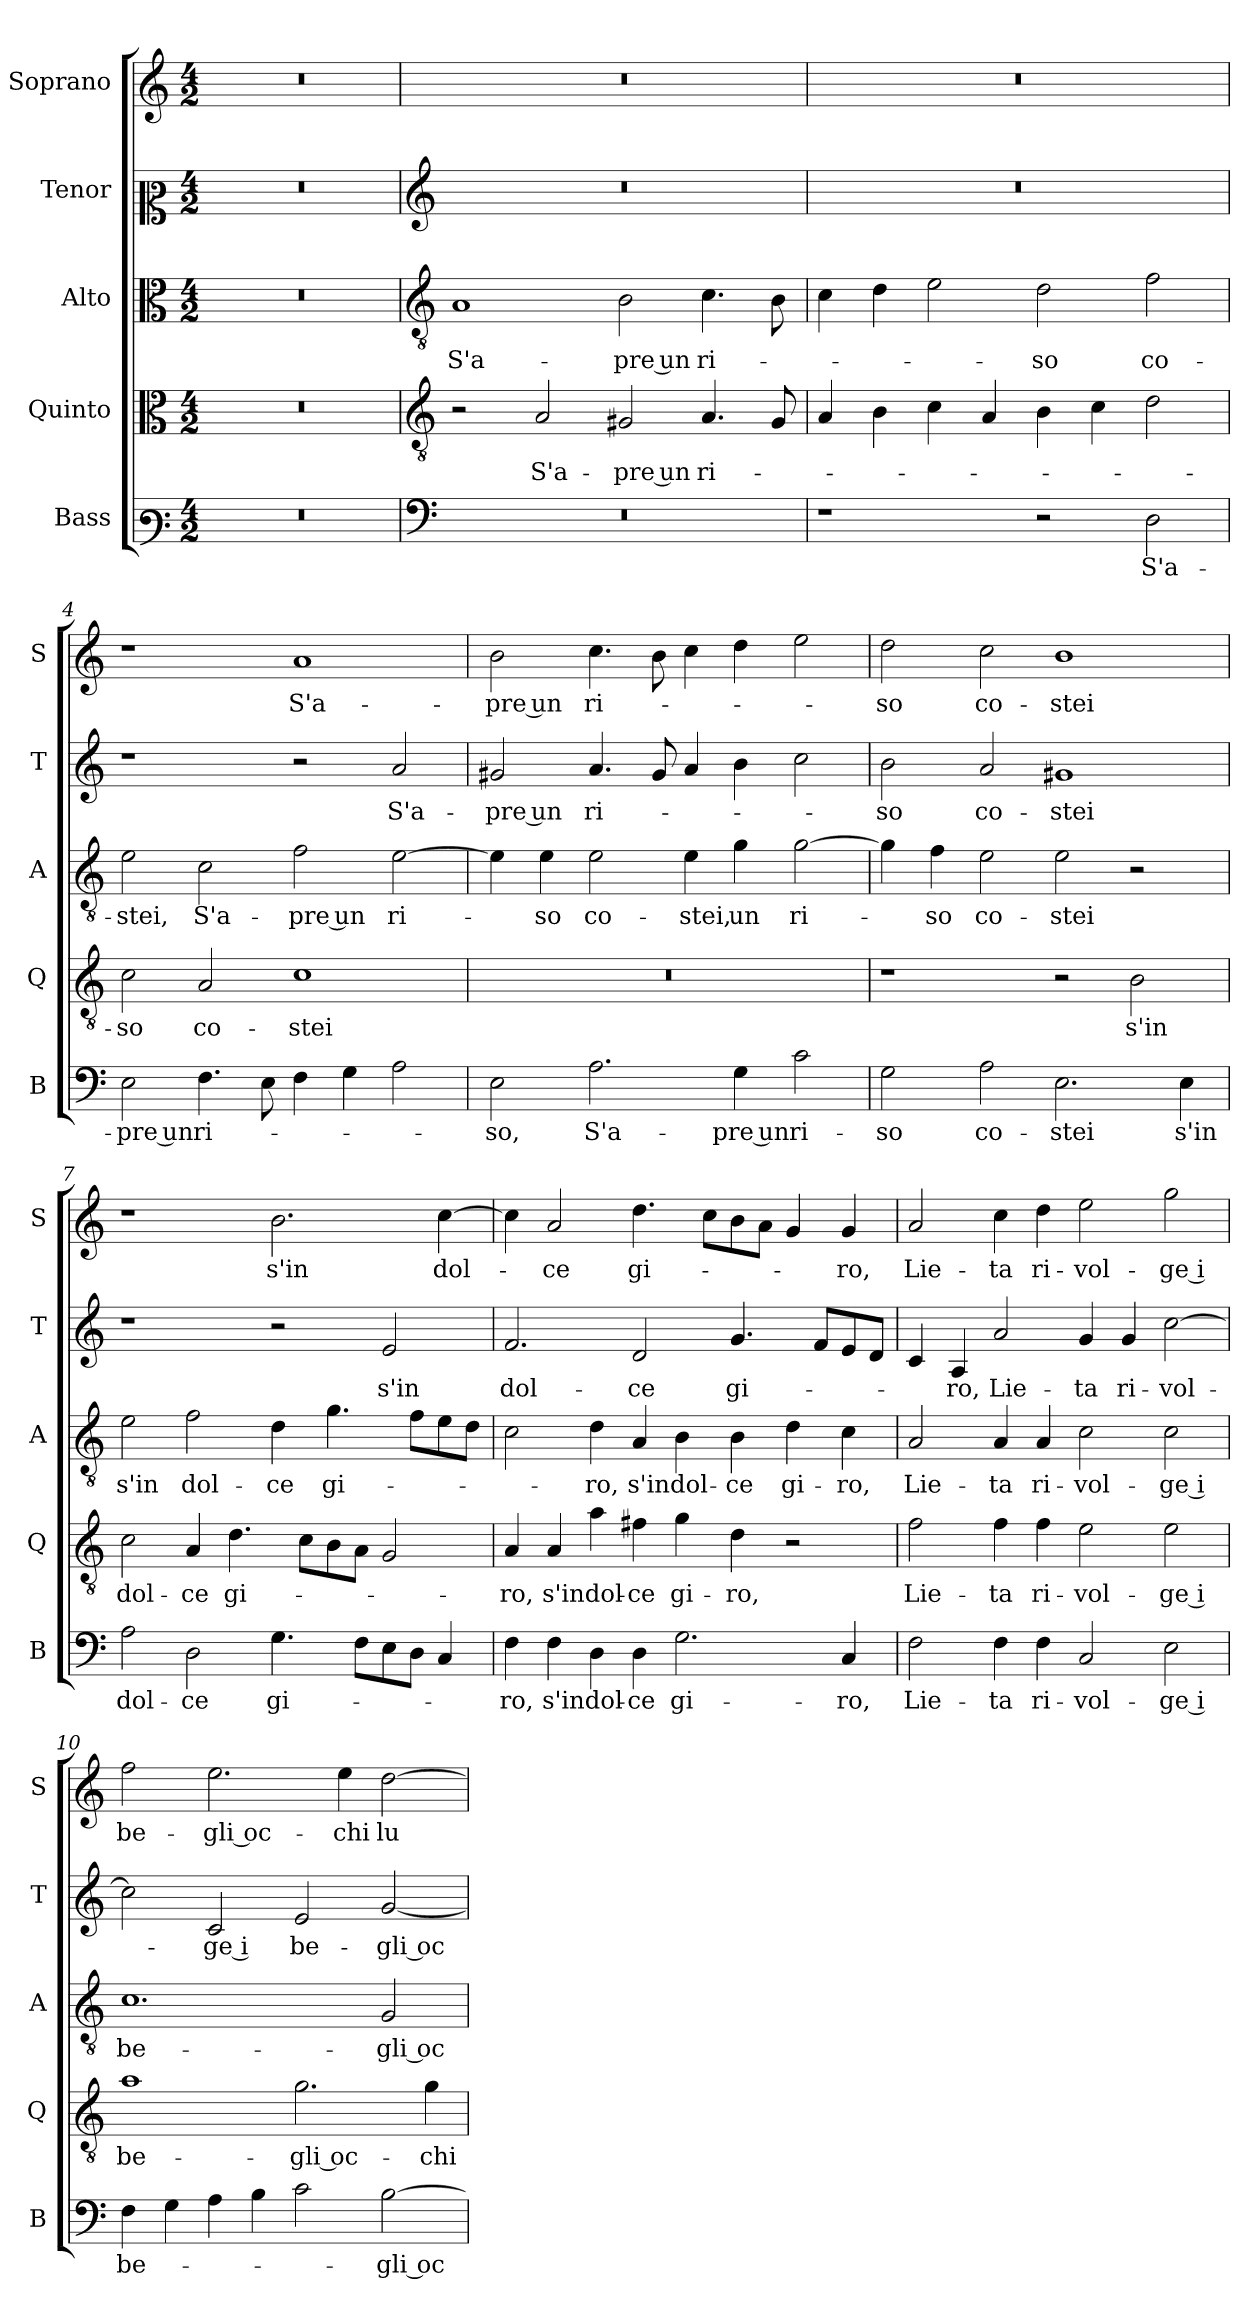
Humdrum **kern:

**kern	**text	**kern	**text	**kern	**text	**kern	**text	**kern	**text
*part5	*part5	*part4	*part4	*part3	*part3	*part2	*part2	*part1	*part1
*staff5	*staff5	*staff4	*staff4	*staff3	*staff3	*staff2	*staff2	*staff1	*staff1
*I"Bass	*	*I"Quinto	*	*I"Alto	*	*I"Tenor	*	*I"Soprano	*
*I'B	*	*I'Q	*	*I'A	*	*I'T	*	*I'S	*
*clefF3	*	*clefC3	*	*clefC3	*	*clefC2	*	*clefG2	*
*k[]	*	*k[]	*	*k[]	*	*k[]	*	*k[]	*
*C:	*	*C:	*	*C:	*	*C:	*	*C:	*
*M4/2	*	*M4/2	*	*M4/2	*	*M4/2	*	*M4/2	*
=1	=1	=1	=1	=1	=1	=1	=1	=1	=1
0r	.	0r	.	0r	.	0r	.	0r	.
=2	=2	=2	=2	=2	=2	=2	=2	=2	=2
*clefF4	*	*clefGv2	*	*clefGv2	*	*clefG2	*	*	*
!	!	!	!	!	!LO:LY:b	!	!	!	!
0r	.	2r	.	1A	S'a-	0r	.	0r	.
!	!	!	!LO:LY:b	!	!	!	!	!	!
.	.	2A/	S'a-	.	.	.	.	.	.
!	!	!	!LO:LY:b	!	!LO:LY:b	!	!	!	!
.	.	2G#X/	-pre un	2B\	-pre un	.	.	.	.
!	!	!	!LO:LY:b	!	!LO:LY:b	!	!	!	!
.	.	4.A/	ri-	4.c\	ri-	.	.	.	.
.	.	8G#/	.	8B\	.	.	.	.	.
=3	=3	=3	=3	=3	=3	=3	=3	=3	=3
1r	.	4A/	.	4c\	.	0r	.	0r	.
.	.	4B\	.	4d\	.	.	.	.	.
.	.	4c\	.	2e\	.	.	.	.	.
.	.	4A/	.	.	.	.	.	.	.
!	!	!	!	!	!LO:LY:b	!	!	!	!
2r	.	4B\	.	2d\	-so	.	.	.	.
.	.	4c\	.	.	.	.	.	.	.
!	!LO:LY:b	!	!	!	!LO:LY:b	!	!	!	!
2D\	S'a-	2d\	.	2f\	co-	.	.	.	.
=4	=4	=4	=4	=4	=4	=4	=4	=4	=4
!	!LO:LY:b	!	!LO:LY:b	!	!LO:LY:b	!	!	!	!
2E\	-pre un	2c\	-so	2e\	-stei,	1r	.	1r	.
!	!LO:LY:b	!	!LO:LY:b	!	!LO:LY:b	!	!	!	!
4.F\	ri-	2A/	co-	2c\	S'a-	.	.	.	.
8E\	.	.	.	.	.	.	.	.	.
!	!	!	!LO:LY:b	!	!LO:LY:b	!	!	!	!LO:LY:b
4F\	.	1c	-stei	2f\	-pre un	2r	.	1a	S'a-
4G\	.	.	.	.	.	.	.	.	.
!	!	!	!	!	!LO:LY:b	!	!LO:LY:b	!	!
2A\	.	.	.	[2e\	ri-	2a/	S'a-	.	.
!!LO:LB:g=z
=5	=5	=5	=5	=5	=5	=5	=5	=5	=5
!	!LO:LY:b	!	!	!	!	!	!LO:LY:b	!	!LO:LY:b
2E\	-so,	0r	.	4e\]	.	2g#X/	-pre un	2b\	-pre un
!	!	!	!	!	!LO:LY:b	!	!	!	!
.	.	.	.	4e\	-so	.	.	.	.
!	!LO:LY:b	!	!	!	!LO:LY:b	!	!LO:LY:b	!	!LO:LY:b
2.A\	S'a-	.	.	2e\	co-	4.a/	ri-	4.cc\	ri-
.	.	.	.	.	.	8g#/	.	8b\	.
!	!	!	!	!	!LO:LY:b	!	!	!	!
.	.	.	.	4e\	-stei,	4a/	.	4cc\	.
!	!LO:LY:b	!	!	!	!LO:LY:b	!	!	!	!
4G\	-pre un	.	.	4g\	un	4b\	.	4dd\	.
!	!LO:LY:b	!	!	!	!LO:LY:b	!	!	!	!
2c\	ri-	.	.	[2g\	ri-	2cc\	.	2ee\	.
=6	=6	=6	=6	=6	=6	=6	=6	=6	=6
!	!LO:LY:b	!	!	!	!	!	!LO:LY:b	!	!LO:LY:b
2G\	-so	1r	.	4g\]	.	2b\	-so	2dd\	-so
!	!	!	!	!	!LO:LY:b	!	!	!	!
.	.	.	.	4f\	-so	.	.	.	.
!	!LO:LY:b	!	!	!	!LO:LY:b	!	!LO:LY:b	!	!LO:LY:b
2A\	co-	.	.	2e\	co-	2a/	co-	2cc\	co-
!	!LO:LY:b	!	!	!	!LO:LY:b	!	!LO:LY:b	!	!LO:LY:b
2.E\	-stei	2r	.	2e\	-stei	1g#X	-stei	1b	-stei
!	!	!	!LO:LY:b	!	!	!	!	!	!
.	.	2B\	s'in	2r	.	.	.	.	.
!	!LO:LY:b	!	!	!	!	!	!	!	!
4E\	s'in	.	.	.	.	.	.	.	.
=7	=7	=7	=7	=7	=7	=7	=7	=7	=7
!	!LO:LY:b	!	!LO:LY:b	!	!LO:LY:b	!	!	!	!
2A\	dol-	2c\	dol-	2e\	s'in	1r	.	1r	.
!	!LO:LY:b	!	!LO:LY:b	!	!LO:LY:b	!	!	!	!
2D\	-ce	4A/	-ce	2f\	dol-	.	.	.	.
!	!	!	!LO:LY:b	!	!	!	!	!	!
.	.	4.d\	gi-	.	.	.	.	.	.
!	!LO:LY:b	!	!	!	!LO:LY:b	!	!	!	!LO:LY:b
4.G\	gi-	.	.	4d\	-ce	2r	.	2.b\	s'in
.	.	8c\L	.	.	.	.	.	.	.
!	!	!	!	!	!LO:LY:b	!	!	!	!
.	.	8B\	.	4.g\	gi-	.	.	.	.
8F\L	.	8A\J	.	.	.	.	.	.	.
!	!	!	!	!	!	!	!LO:LY:b	!	!
8E\	.	2G/	.	.	.	2e/	s'in	.	.
8D\J	.	.	.	8f\L	.	.	.	.	.
!	!	!	!	!	!	!	!	!	!LO:LY:b
4C/	.	.	.	8e\	.	.	.	[4cc\	dol-
.	.	.	.	8d\J	.	.	.	.	.
!!LO:LB:g=z
=8	=8	=8	=8	=8	=8	=8	=8	=8	=8
!	!LO:LY:b	!	!LO:LY:b	!	!	!	!LO:LY:b	!	!
4F\	-ro,	4A/	-ro,	2c\	.	2.f/	dol-	4cc\]	.
!	!LO:LY:b	!	!LO:LY:b	!	!	!	!	!	!LO:LY:b
4F\	s'in	4A/	s'in	.	.	.	.	2a/	-ce
!	!LO:LY:b	!	!LO:LY:b	!	!LO:LY:b	!	!	!	!
4D\	dol-	4a\	dol-	4d\	-ro,	.	.	.	.
!	!LO:LY:b	!	!LO:LY:b	!	!LO:LY:b	!	!LO:LY:b	!	!LO:LY:b
4D\	-ce	4f#X\	-ce	4A/	s'in	2d/	-ce	4.dd\	gi-
!	!LO:LY:b	!	!LO:LY:b	!	!LO:LY:b	!	!	!	!
2.G\	gi-	4g\	gi-	4B\	dol-	.	.	.	.
.	.	.	.	.	.	.	.	8cc\L	.
!	!	!	!LO:LY:b	!	!LO:LY:b	!	!LO:LY:b	!	!
.	.	4d\	-ro,	4B\	-ce	4.g/	gi-	8b\	.
.	.	.	.	.	.	.	.	8a\J	.
!	!	!	!	!	!LO:LY:b	!	!	!	!
.	.	2r	.	4d\	gi-	.	.	4g/	.
.	.	.	.	.	.	8f/L	.	.	.
!	!LO:LY:b	!	!	!	!LO:LY:b	!	!	!	!LO:LY:b
4C/	-ro,	.	.	4c\	-ro,	8e/	.	4g/	-ro,
.	.	.	.	.	.	8d/J	.	.	.
=9	=9	=9	=9	=9	=9	=9	=9	=9	=9
!	!LO:LY:b	!	!LO:LY:b	!	!LO:LY:b	!	!	!	!LO:LY:b
2F\	Lie-	2f\	Lie-	2A/	Lie-	4c/	.	2a/	Lie-
!	!	!	!	!	!	!	!LO:LY:b	!	!
.	.	.	.	.	.	4A/	-ro,	.	.
!	!LO:LY:b	!	!LO:LY:b	!	!LO:LY:b	!	!LO:LY:b	!	!LO:LY:b
4F\	-ta	4f\	-ta	4A/	-ta	2a/	Lie-	4cc\	-ta
!	!LO:LY:b	!	!LO:LY:b	!	!LO:LY:b	!	!	!	!LO:LY:b
4F\	ri-	4f\	ri-	4A/	ri-	.	.	4dd\	ri-
!	!LO:LY:b	!	!LO:LY:b	!	!LO:LY:b	!	!LO:LY:b	!	!LO:LY:b
2C/	-vol-	2e\	-vol-	2c\	-vol-	4g/	-ta	2ee\	-vol-
!	!	!	!	!	!	!	!LO:LY:b	!	!
.	.	.	.	.	.	4g/	ri-	.	.
!	!LO:LY:b	!	!LO:LY:b	!	!LO:LY:b	!	!LO:LY:b	!	!LO:LY:b
2E\	-ge i	2e\	-ge i	2c\	-ge i	[2cc\	-vol-	2gg\	-ge i
=10	=10	=10	=10	=10	=10	=10	=10	=10	=10
!	!LO:LY:b	!	!LO:LY:b	!	!LO:LY:b	!	!	!	!LO:LY:b
4F\	be-	1a	be-	1.c	be-	2cc\]	.	2ff\	be-
4G\	.	.	.	.	.	.	.	.	.
!	!	!	!	!	!	!	!LO:LY:b	!	!LO:LY:b
4A\	.	.	.	.	.	2c/	-ge i	2.ee\	-gli oc-
4B\	.	.	.	.	.	.	.	.	.
!	!	!	!LO:LY:b	!	!	!	!LO:LY:b	!	!
2c\	.	2.g\	-gli oc-	.	.	2e/	be-	.	.
!	!	!	!	!	!	!	!	!	!LO:LY:b
.	.	.	.	.	.	.	.	4ee\	-chi
!	!LO:LY:b	!	!	!	!LO:LY:b	!	!LO:LY:b	!	!LO:LY:b
[2B\	-gli oc-	.	.	2G/	-gli oc-	[2g/	-gli oc-	[2dd\	lu-
!	!	!	!LO:LY:b	!	!	!	!	!	!
.	.	4g\	-chi	.	.	.	.	.	.
=	=	=	=	=	=	=	=	=	=
*-	*-	*-	*-	*-	*-	*-	*-	*-	*-
